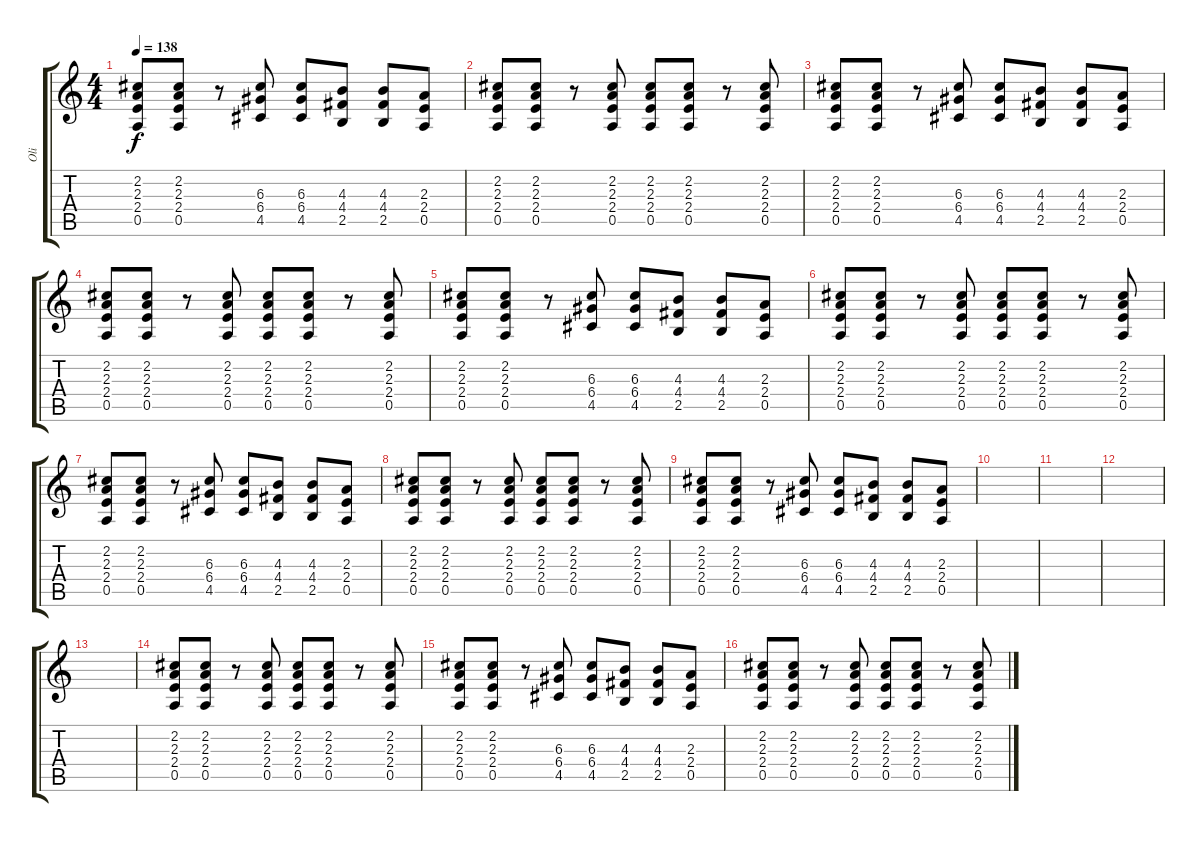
\track ("Oli" "Oli") {instrument overdrivenguitar}
\staff {score tabs}
\tuning (E4 B3 G3 D3 A2 E2) {hide}
\ts (4 4)
\tempo 138
\clef g2
\ks c
(2.2 2.3 2.4 0.5).8{dy f} (2.2 2.3 2.4 0.5).8 r.8 (6.3 6.4 4.5).8 (6.3 6.4 4.5).8 (4.3 4.4 2.5).8 (4.3 4.4 2.5).8 (2.3 2.4 0.5).8 |
(2.2 2.3 2.4 0.5).8 (2.2 2.3 2.4 0.5).8 r.8 (2.2 2.3 2.4 0.5).8 (2.2 2.3 2.4 0.5).8 (2.2 2.3 2.4 0.5).8 r.8 (2.2 2.3 2.4 0.5).8 |
(2.2 2.3 2.4 0.5).8 (2.2 2.3 2.4 0.5).8 r.8 (6.3 6.4 4.5).8 (6.3 6.4 4.5).8 (4.3 4.4 2.5).8 (4.3 4.4 2.5).8 (2.3 2.4 0.5).8 |
(2.2 2.3 2.4 0.5).8 (2.2 2.3 2.4 0.5).8 r.8 (2.2 2.3 2.4 0.5).8 (2.2 2.3 2.4 0.5).8 (2.2 2.3 2.4 0.5).8 r.8 (2.2 2.3 2.4 0.5).8 |
(2.2 2.3 2.4 0.5).8 (2.2 2.3 2.4 0.5).8 r.8 (6.3 6.4 4.5).8 (6.3 6.4 4.5).8 (4.3 4.4 2.5).8 (4.3 4.4 2.5).8 (2.3 2.4 0.5).8 |
(2.2 2.3 2.4 0.5).8 (2.2 2.3 2.4 0.5).8 r.8 (2.2 2.3 2.4 0.5).8 (2.2 2.3 2.4 0.5).8 (2.2 2.3 2.4 0.5).8 r.8 (2.2 2.3 2.4 0.5).8 |
(2.2 2.3 2.4 0.5).8 (2.2 2.3 2.4 0.5).8 r.8 (6.3 6.4 4.5).8 (6.3 6.4 4.5).8 (4.3 4.4 2.5).8 (4.3 4.4 2.5).8 (2.3 2.4 0.5).8 |
(2.2 2.3 2.4 0.5).8 (2.2 2.3 2.4 0.5).8 r.8 (2.2 2.3 2.4 0.5).8 (2.2 2.3 2.4 0.5).8 (2.2 2.3 2.4 0.5).8 r.8 (2.2 2.3 2.4 0.5).8 |
(2.2 2.3 2.4 0.5).8 (2.2 2.3 2.4 0.5).8 r.8 (6.3 6.4 4.5).8 (6.3 6.4 4.5).8 (4.3 4.4 2.5).8 (4.3 4.4 2.5).8 (2.3 2.4 0.5).8 |
|
|
|
|
(2.2 2.3 2.4 0.5).8 (2.2 2.3 2.4 0.5).8 r.8 (2.2 2.3 2.4 0.5).8 (2.2 2.3 2.4 0.5).8 (2.2 2.3 2.4 0.5).8 r.8 (2.2 2.3 2.4 0.5).8 |
(2.2 2.3 2.4 0.5).8 (2.2 2.3 2.4 0.5).8 r.8 (6.3 6.4 4.5).8 (6.3 6.4 4.5).8 (4.3 4.4 2.5).8 (4.3 4.4 2.5).8 (2.3 2.4 0.5).8 |
(2.2 2.3 2.4 0.5).8 (2.2 2.3 2.4 0.5).8 r.8 (2.2 2.3 2.4 0.5).8 (2.2 2.3 2.4 0.5).8 (2.2 2.3 2.4 0.5).8 r.8 (2.2 2.3 2.4 0.5).8
